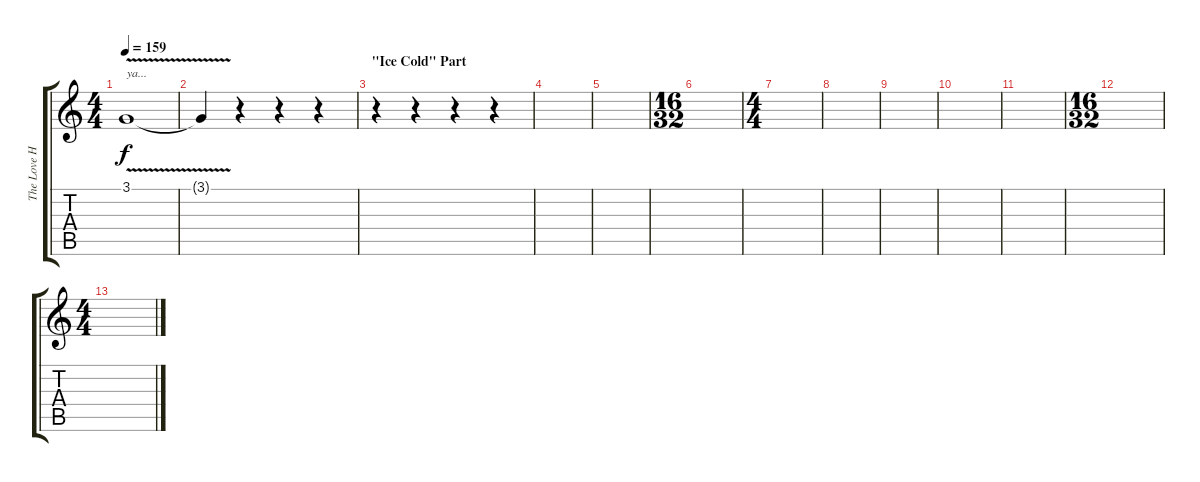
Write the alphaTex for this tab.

\track ("The Love Haters(Voice)" "The Love H") {instrument choiraahs}
\staff {score tabs}
\tuning (E4 B3 G3 D3 A2 E2) {hide}
\ts (4 4)
\tempo 159
\clef g2
\ks c
3.1{v}.1{txt "ya..." dy f} |
3.1{t}.4 r.4 r.4 r.4 |
\section ("" "\"Ice Cold\" Part")
r.4 r.4 r.4 r.4 |
|
|
\ts (16 32)
|
\ts (4 4)
|
|
|
|
|
\ts (16 32)
|
\ts (4 4)
